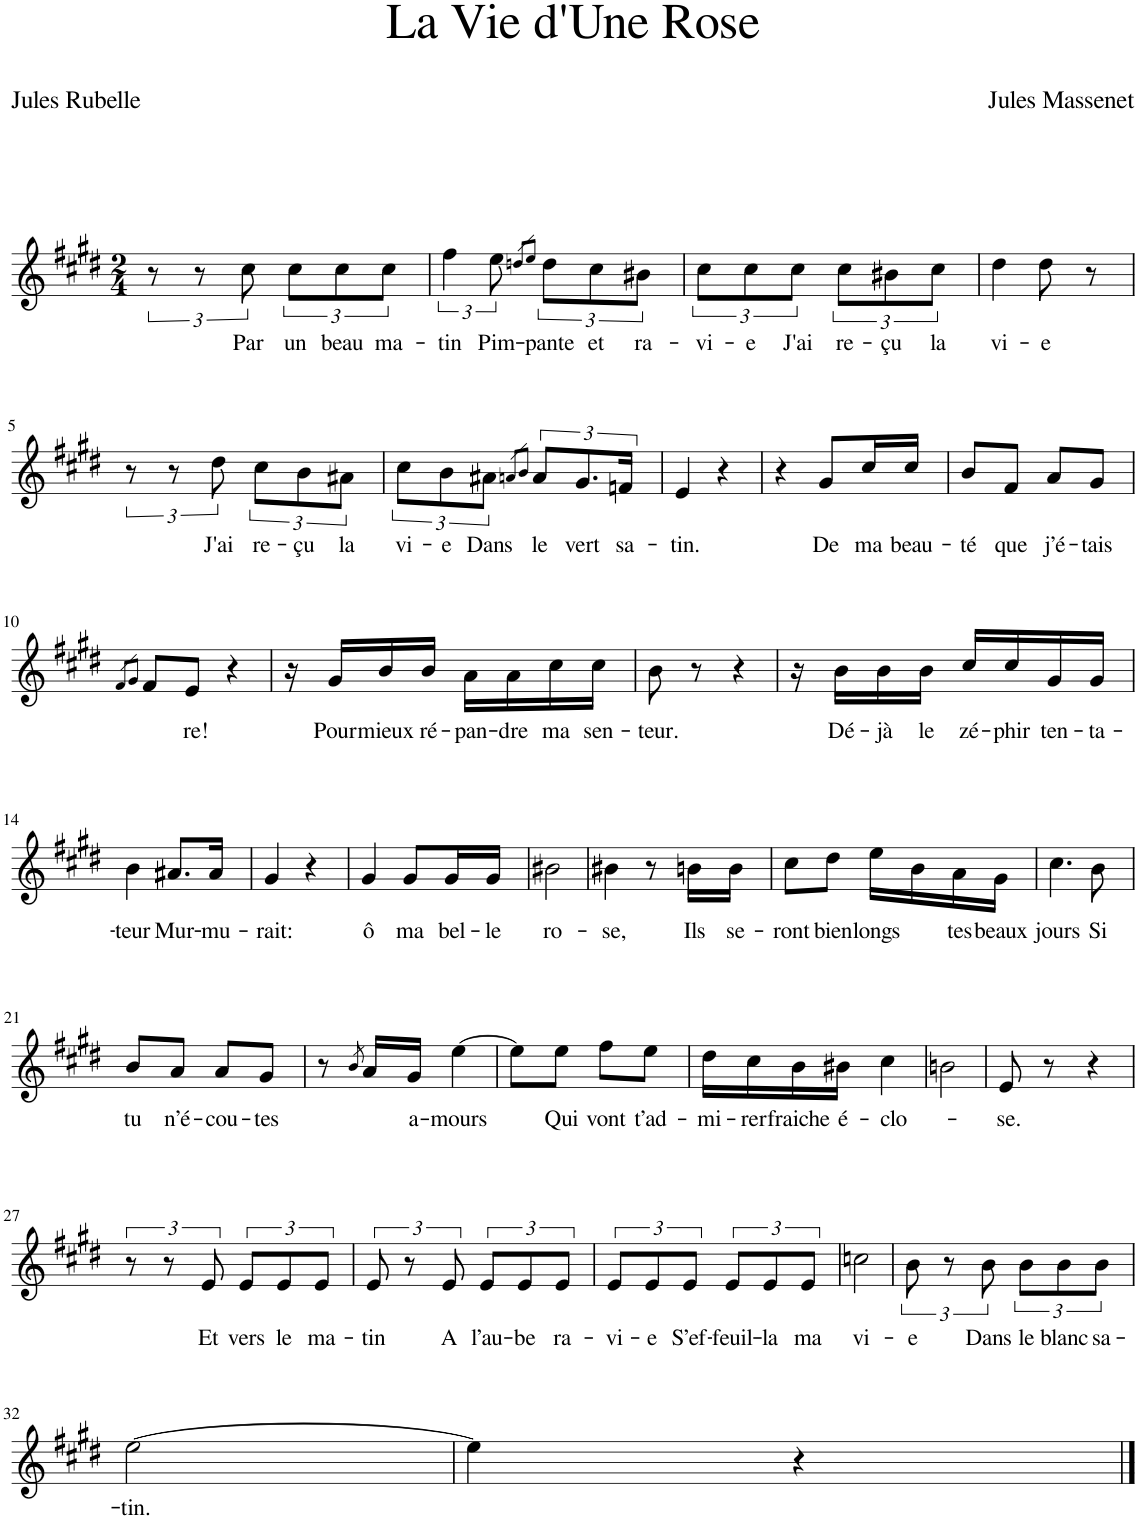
**kern	**text
*part1	*part1
*staff1	*staff1
*I"Piano	*
*I'Pno	*
*clefG2	*
*k[f#c#g#d#]	*
*M2/4	*
=1	=1
12r	.
12r	.
!	!LO:LY:b
12cc#\	Par
!	!LO:LY:b
12cc#\L	un
!	!LO:LY:b
12cc#\	beau
!	!LO:LY:b
12cc#\J	ma-
=2	=2
!	!LO:LY:b
6ff#\	-tin
!	!LO:LY:b
12ee\	Pim-
8qddn/L	.
8qee/J	.
!	!LO:LY:b
12dd\L	-pante
!	!LO:LY:b
12cc#\	et
!	!LO:LY:b
12b#X\J	ra-
=3	=3
!	!LO:LY:b
12cc#\L	-vi-
!	!LO:LY:b
12cc#\	-e
!	!LO:LY:b
12cc#\J	J'ai
!	!LO:LY:b
12cc#\L	re-
!	!LO:LY:b
12b#X\	-çu
!	!LO:LY:b
12cc#\J	la
=4	=4
!	!LO:LY:b
4dd#\	vi-
!	!LO:LY:b
8dd#\	-e
8r	.
!!LO:LB:g=z
=5	=5
12r	.
12r	.
!	!LO:LY:b
12dd#\	J'ai
!	!LO:LY:b
12cc#\L	re-
!	!LO:LY:b
12b\	-çu
!	!LO:LY:b
12a#X\J	la
=6	=6
!	!LO:LY:b
12cc#\L	vi-
!	!LO:LY:b
12b\	-e
!	!LO:LY:b
12a#X\J	Dans
8qan/L	.
8qb/J	.
!	!LO:LY:b
12a/L	le
!	!LO:LY:b
12.g#/	vert
!	!LO:LY:b
24fn/Jk	sa-
=7	=7
!	!LO:LY:b
4e/	-tin.
4r	.
=8	=8
4r	.
!	!LO:LY:b
8g#/L	De
!	!LO:LY:b
16cc#/L	ma
!	!LO:LY:b
16cc#/JJ	beau-
=9	=9
!	!LO:LY:b
8b/L	-té
!	!LO:LY:b
8f#/J	que
!	!LO:LY:b
8a/L	j’é-
!	!LO:LY:b
8g#/J	-tais
!!LO:LB:g=z
=10	=10
8qf#/L	.
8qg#/J	.
8f#/L	.
!	!LO:LY:b
8e/J	-re!
4r	.
=11	=11
16r	.
!	!LO:LY:b
16g#/LL	Pour
!	!LO:LY:b
16b/	mieux
!	!LO:LY:b
16b/JJ	ré-
!	!LO:LY:b
16a\LL	-pan-
!	!LO:LY:b
16a\	-dre
!	!LO:LY:b
16cc#\	ma
!	!LO:LY:b
16cc#\JJ	sen-
=12	=12
!	!LO:LY:b
8b\	-teur.
8r	.
4r	.
=13	=13
16r	.
!	!LO:LY:b
16b\LL	Dé-
!	!LO:LY:b
16b\	-jà
!	!LO:LY:b
16b\JJ	le
!	!LO:LY:b
16cc#/LL	zé-
!	!LO:LY:b
16cc#/	-phir
!	!LO:LY:b
16g#/	ten-
!	!LO:LY:b
16g#/JJ	-ta-
!!LO:LB:g=z
=14	=14
!	!LO:LY:b
4b\	-teur
!	!LO:LY:b
8.a#X/L	Mur-
!	!LO:LY:b
16a#/Jk	-mu-
=15	=15
!	!LO:LY:b
4g#/	-rait:
4r	.
=16	=16
!	!LO:LY:b
4g#/	ô
!	!LO:LY:b
8g#/L	ma
!	!LO:LY:b
16g#/L	bel-
!	!LO:LY:b
16g#/JJ	-le
=17	=17
!	!LO:LY:b
2b#X\	ro-
=18	=18
!	!LO:LY:b
4b#X\	-se,
8r	.
!	!LO:LY:b
16bn\LL	Ils
!	!LO:LY:b
16b\JJ	se-
=19	=19
!	!LO:LY:b
8cc#\L	-ront
!	!LO:LY:b
8dd#\J	bien
!	!LO:LY:b
16ee\LL	longs
16b\	.
!	!LO:LY:b
16a\	tes
!	!LO:LY:b
16g#\JJ	beaux
=20	=20
!	!LO:LY:b
4.cc#\	jours
!	!LO:LY:b
8b\	Si
!!LO:LB:g=z
=21	=21
!	!LO:LY:b
8b/L	tu
!	!LO:LY:b
8a/J	n’é-
!	!LO:LY:b
8a/L	-cou-
!	!LO:LY:b
8g#/J	-tes
=22	=22
8r	.
8qb/	.
16a/LL	.
!	!LO:LY:b
16g#/JJ	a-
!	!LO:LY:b
[4ee\	-mours
=23	=23
8ee\L]	.
!	!LO:LY:b
8ee\J	Qui
!	!LO:LY:b
8ff#\L	vont
!	!LO:LY:b
8ee\J	t’ad-
=24	=24
!	!LO:LY:b
16dd#\LL	-mi-
!	!LO:LY:b
16cc#\	-rer
!	!LO:LY:b
16b\	fraiche
!	!LO:LY:b
16b#X\JJ	é-
!	!LO:LY:b
4cc#\	-clo-
=25	=25
2bn\	.
=26	=26
!	!LO:LY:b
8e/	-se.
8r	.
4r	.
!!LO:LB:g=z
=27	=27
12r	.
12r	.
!	!LO:LY:b
12e/	Et
!	!LO:LY:b
12e/L	vers
!	!LO:LY:b
12e/	le
!	!LO:LY:b
12e/J	ma-
=28	=28
!	!LO:LY:b
12e/	-tin
12r	.
!	!LO:LY:b
12e/	A
!	!LO:LY:b
12e/L	l’au-
!	!LO:LY:b
12e/	-be
!	!LO:LY:b
12e/J	ra-
=29	=29
!	!LO:LY:b
12e/L	-vi-
!	!LO:LY:b
12e/	-e
!	!LO:LY:b
12e/J	S’ef-
!	!LO:LY:b
12e/L	-feuil-
!	!LO:LY:b
12e/	-la
!	!LO:LY:b
12e/J	ma
=30	=30
!	!LO:LY:b
2ccn\	vi-
=31	=31
!	!LO:LY:b
12b\	-e
12r	.
!	!LO:LY:b
12b\	Dans
!	!LO:LY:b
12b\L	le
!	!LO:LY:b
12b\	blanc
!	!LO:LY:b
12b\J	sa-
!!LO:LB:g=z
=32	=32
!	!LO:LY:b
[2ee\	-tin.
=33	=33
4ee\]	.
4r	.
==	==
*-	*-
